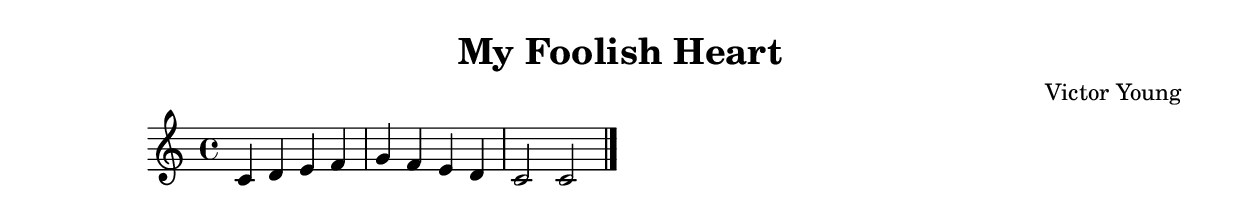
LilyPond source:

\version "2.24.4"

\header {
  title = "My Foolish Heart"
  composer = "Victor Young"
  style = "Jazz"
}

\score {
  \new Staff {
    \clef treble
    \time 4/4
    \key c \major
    
    % Simple chord progression placeholder
    c'4 d' e' f' |
    g' f' e' d' |
    c'2 c'2 |
    \bar "|."
  }
  \layout {}
  \midi {
    \tempo 4 = 120
  }
}